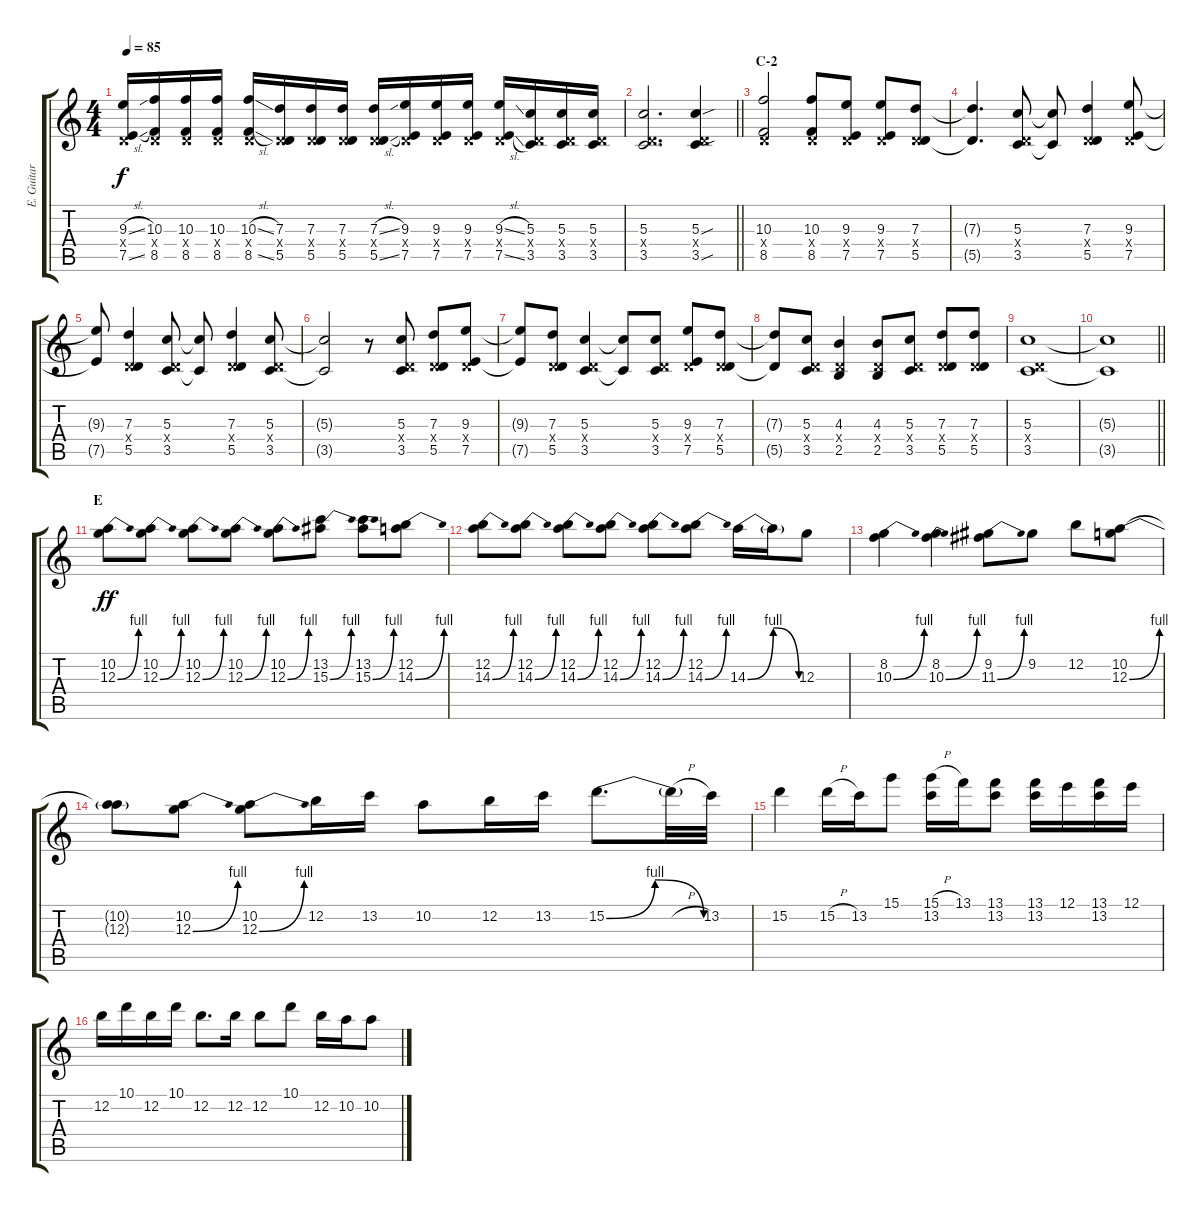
\track ("E. Guitar I" "E. Guitar ") {instrument electricguitarclean}
\staff {score tabs}
\tuning (E4 B3 G3 D3 A2 E2) {hide}
\ts (4 4)
\tempo 85
\clef g2
\ks c
(9.3{sl} 0.4{x} 7.5{sl}).16{dy f} (10.3 0.4{x} 8.5).16 (10.3 0.4{x} 8.5).16 (10.3 0.4{x} 8.5).16 (10.3{sl} 0.4{x} 8.5{sl}).16 (7.3 0.4{x} 5.5).16 (7.3 0.4{x} 5.5).16 (7.3 0.4{x} 5.5).16 (7.3{sl} 0.4{x} 5.5{sl}).16 (9.3 0.4{x} 7.5).16 (9.3 0.4{x} 7.5).16 (9.3 0.4{x} 7.5).16 (9.3{sl} 0.4{x} 7.5{sl}).16 (5.3 0.4{x} 3.5).16 (5.3 0.4{x} 3.5).16 (5.3 0.4{x} 3.5).16 |
\barLineRight lightlight
(5.3 0.4{x} 3.5).2{d} (5.3{sou} 0.4{x} 3.5{sou}).4 |
\section ("" "C-2")
(10.3 0.4{x} 8.5).2 (10.3 0.4{x} 8.5).8 (9.3 0.4{x} 7.5).8 (9.3 0.4{x} 7.5).8 (7.3 0.4{x} 5.5).8 |
(7.3{t} 5.5{t}).4{d} (5.3 0.4{x} 3.5).8 (5.3{t} 3.5{t}).8 (7.3 0.4{x} 5.5).4 (9.3 0.4{x} 7.5).8 |
(9.3{t} 7.5{t}).8 (7.3 0.4{x} 5.5).4 (5.3 0.4{x} 3.5).8 (5.3{t} 3.5{t}).8 (7.3 0.4{x} 5.5).4 (5.3 0.4{x} 3.5).8 |
(5.3{t} 3.5{t}).2 r.8 (5.3 0.4{x} 3.5).8 (7.3 0.4{x} 5.5).8 (9.3 0.4{x} 7.5).8 |
(9.3{t} 7.5{t}).8 (7.3 0.4{x} 5.5).8 (5.3 0.4{x} 3.5).4 (5.3{t} 3.5{t}).8 (5.3 0.4{x} 3.5).8 (9.3 0.4{x} 7.5).8 (7.3 0.4{x} 5.5).8 |
(7.3{t} 5.5{t}).8 (5.3 0.4{x} 3.5).8 (4.3 0.4{x} 2.5).4 (4.3 0.4{x} 2.5).8 (5.3 0.4{x} 3.5).8 (7.3 0.4{x} 5.5).8 (7.3 0.4{x} 5.5).8 |
(5.3 0.4{x} 3.5).1 |
\barLineRight lightlight
(5.3{t} 3.5{t}).1 |
\section ("" "E")
(10.2 12.3{be (bend 0 0 60 4)}).8{dy ff} (10.2 12.3{be (bend 0 0 60 4)}).8 (10.2 12.3{be (bend 0 0 60 4)}).8 (10.2 12.3{be (bend 0 0 60 4)}).8 (10.2 12.3{be (bend 0 0 60 4)}).8 (13.2 15.3{be (bend 0 0 60 4)}).8 (13.2 15.3{be (bend 0 0 60 4)}).8 (12.2 14.3{be (bend 0 0 60 4)}).8 |
(12.2 14.3{be (bend 0 0 60 4)}).8 (12.2 14.3{be (bend 0 0 60 4)}).8 (12.2 14.3{be (bend 0 0 60 4)}).8 (12.2 14.3{be (bend 0 0 60 4)}).8 (12.2 14.3{be (bend 0 0 60 4)}).8 (12.2 14.3{be (bend 0 0 60 4)}).8 14.3{be (bendrelease 0 0 30 4 30 4 60 0)}.16 14.3{t}.16 12.3.8 |
(8.2 10.3{be (bend 0 0 60 4)}).4 (8.2 10.3{be (bend 0 0 60 4)}).4 (9.2 11.3{be (bend 0 0 60 4)}).8 9.2.8 12.2.8 (10.2 12.3{be (bend 0 0 60 4)}).8 |
(10.2{t} 12.3{t}).8 (10.2 12.3{be (bend 0 0 60 4)}).8 (10.2 12.3{be (bend 0 0 60 4)}).8 12.2.16 13.2.16 10.2.8 12.2.16 13.2.16 15.2{be (bendrelease 0 0 30 4 45 4 60 0)}.8{d} 15.2{h t}.32 13.2.32 |
15.2.4 15.2{h}.16 13.2.16 15.1.8 (15.1{h} 13.2).16 13.1.16 (13.1 13.2).8 (13.1 13.2).16 12.1.16 (13.1 13.2).16 12.1.16 |
12.2.16 10.1.16 12.2.16 10.1.16 12.2.8{d} 12.2.16 12.2.8 10.1.8 12.2.16 10.2.16 10.2.8
